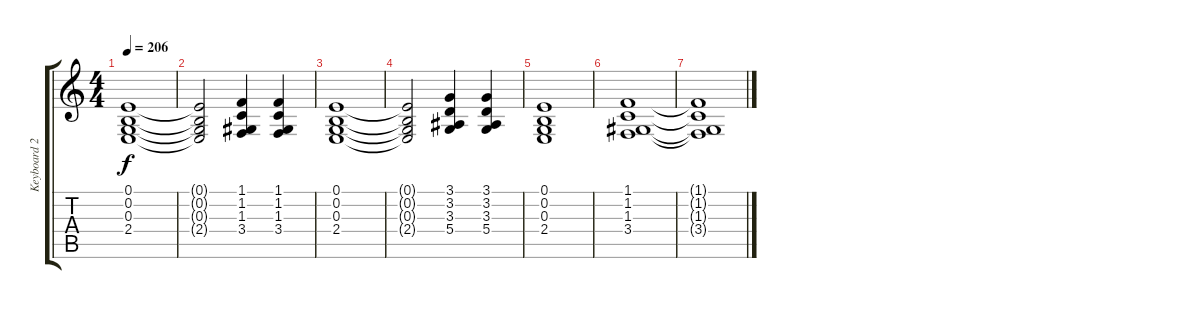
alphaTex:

\track ("Keyboard 2" "Keyboard 2") {instrument choiraahs}
\staff {score tabs}
\tuning (E4 B3 G3 D3 A2 E2) {hide}
\ts (4 4)
\tempo 206
\clef g2
\ks c
(0.1 0.2 0.3 2.4).1{dy f} |
(0.1{t} 0.2{t} 0.3{t} 2.4{t}).2 (1.1 1.2 1.3 3.4).4 (1.1 1.2 1.3 3.4).4 |
(0.1 0.2 0.3 2.4).1 |
(0.1{t} 0.2{t} 0.3{t} 2.4{t}).2 (3.1 3.2 3.3 5.4).4 (3.1 3.2 3.3 5.4).4 |
(0.1 0.2 0.3 2.4).1 |
(1.1 1.2 1.3 3.4).1 |
(1.1{t} 1.2{t} 1.3{t} 3.4{t}).1
